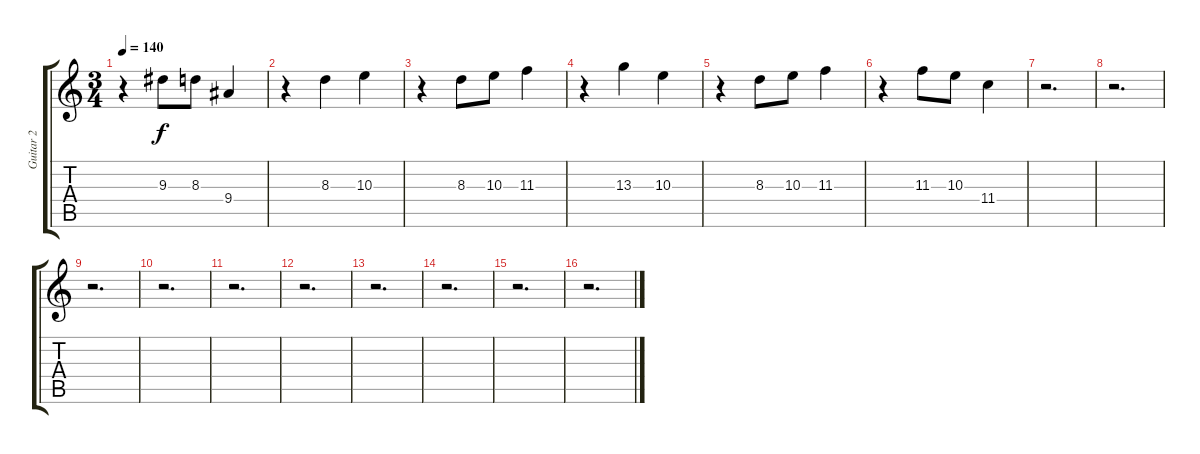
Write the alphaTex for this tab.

\track ("Guitar 2" "Guitar 2") {instrument distortionguitar}
\staff {score tabs}
\tuning (Eb4 Bb3 Gb3 Db3 Ab2 Eb2) {hide}
\ts (3 4)
\tempo 140
\clef g2
\ks c
r.4{dy f} 9.3.8 8.3.8 9.4.4 |
r.4 8.3.4 10.3.4 |
r.4 8.3.8 10.3.8 11.3.4 |
r.4 13.3.4 10.3.4 |
r.4 8.3.8 10.3.8 11.3.4 |
r.4 11.3.8 10.3.8 11.4.4 |
r.2{d} |
r.2{d} |
r.2{d} |
r.2{d} |
r.2{d} |
r.2{d} |
r.2{d} |
r.2{d} |
r.2{d} |
r.2{d}
